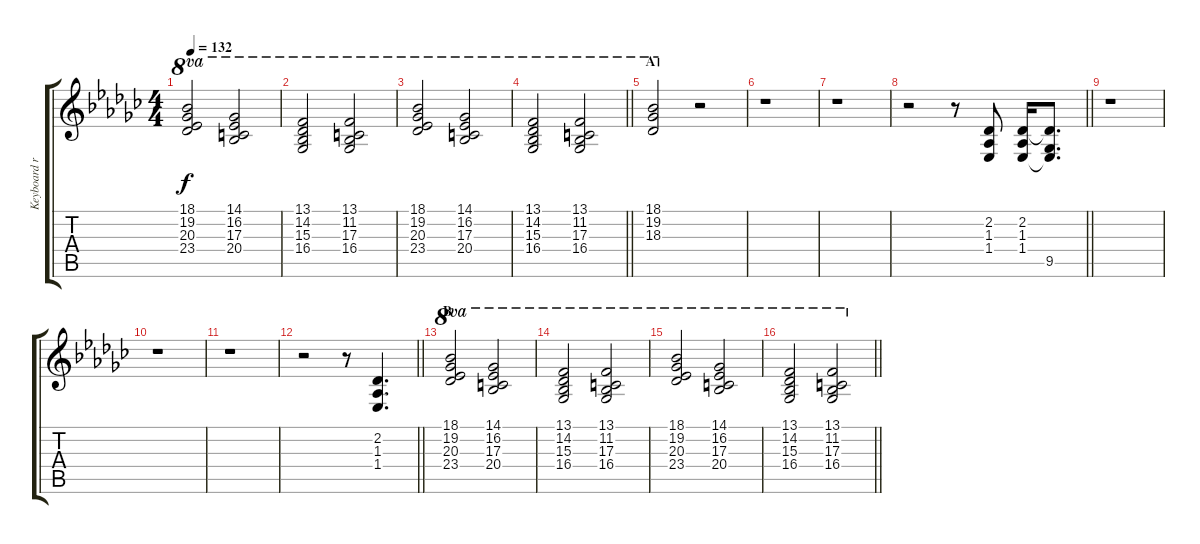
\track ("Keyboard right hand" "Keyboard r") {instrument electricgrandpiano}
\staff {score tabs}
\tuning (E4 B3 G3 D3 A2 E2) {hide}
\ts (4 4)
\tempo 132
\clef g2
\ks gb
(18.1 19.2 20.3 23.4).2{ot 8va dy f} (14.1 16.2 17.3 20.4).2{ot 8va} |
(13.1 14.2 15.3 16.4).2{ot 8va} (13.1 11.2 17.3 16.4).2{ot 8va} |
(18.1 19.2 20.3 23.4).2{ot 8va} (14.1 16.2 17.3 20.4).2{ot 8va} |
\barLineRight lightlight
(13.1 14.2 15.3 16.4).2{ot 8va} (13.1 11.2 17.3 16.4).2{ot 8va} |
\section ("" "A")
(18.1 19.2 18.3).2{ot 8va} r.2 |
r.1 |
r.1 |
\barLineRight lightlight
r.2 r.8 (2.2 1.3 1.4).8 (2.2 1.3 1.4).16 (2.2{t} 1.4{t} 9.5).8{d} |
r.1 |
r.1 |
r.1 |
\barLineRight lightlight
r.2 r.8 (2.2 1.3 1.4).4{d} |
\section ("" "B")
(18.1 19.2 20.3 23.4).2{ot 8va} (14.1 16.2 17.3 20.4).2{ot 8va} |
(13.1 14.2 15.3 16.4).2{ot 8va} (13.1 11.2 17.3 16.4).2{ot 8va} |
(18.1 19.2 20.3 23.4).2{ot 8va} (14.1 16.2 17.3 20.4).2{ot 8va} |
\barLineRight lightlight
(13.1 14.2 15.3 16.4).2{ot 8va} (13.1 11.2 17.3 16.4).2{ot 8va}
